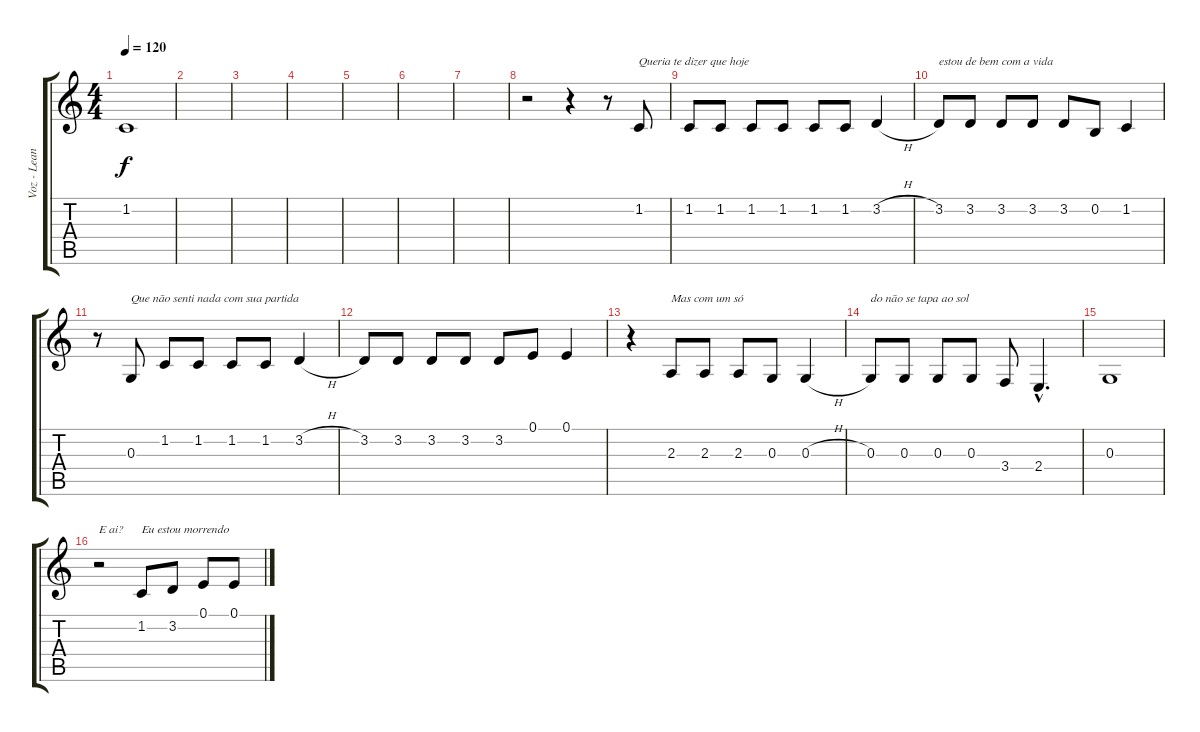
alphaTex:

\track ("Voz - Leandro" "Voz - Lean") {instrument altosax}
\staff {score tabs}
\tuning (E4 B3 G3 D3 A2 E2) {hide}
\ts (4 4)
\tempo 120
\clef g2
\ks c
1.2.1{dy f} |
|
|
|
|
|
|
r.2 r.4 r.8 1.2.8{txt "Queria te dizer que hoje"} |
1.2.8 1.2.8 1.2.8 1.2.8 1.2.8 1.2.8 3.2{h}.4 |
3.2.8{txt "estou de bem com a vida"} 3.2.8 3.2.8 3.2.8 3.2.8 0.2.8 1.2.4 |
r.8 0.3.8{txt "Que não senti nada com sua partida"} 1.2.8 1.2.8 1.2.8 1.2.8 3.2{h}.4 |
3.2.8 3.2.8 3.2.8 3.2.8 3.2.8 0.1.8 0.1.4 |
r.4 2.3.8{txt "Mas com um só"} 2.3.8 2.3.8 0.3.8 0.3{h}.4 |
0.3.8{txt "do não se tapa ao sol"} 0.3.8 0.3.8 0.3.8 3.4.8 2.4{hac}.4{d} |
0.3.1 |
r.2{txt "E ai?"} 1.2.8{txt "Eu estou morrendo"} 3.2.8 0.1.8 0.1{h}.8
